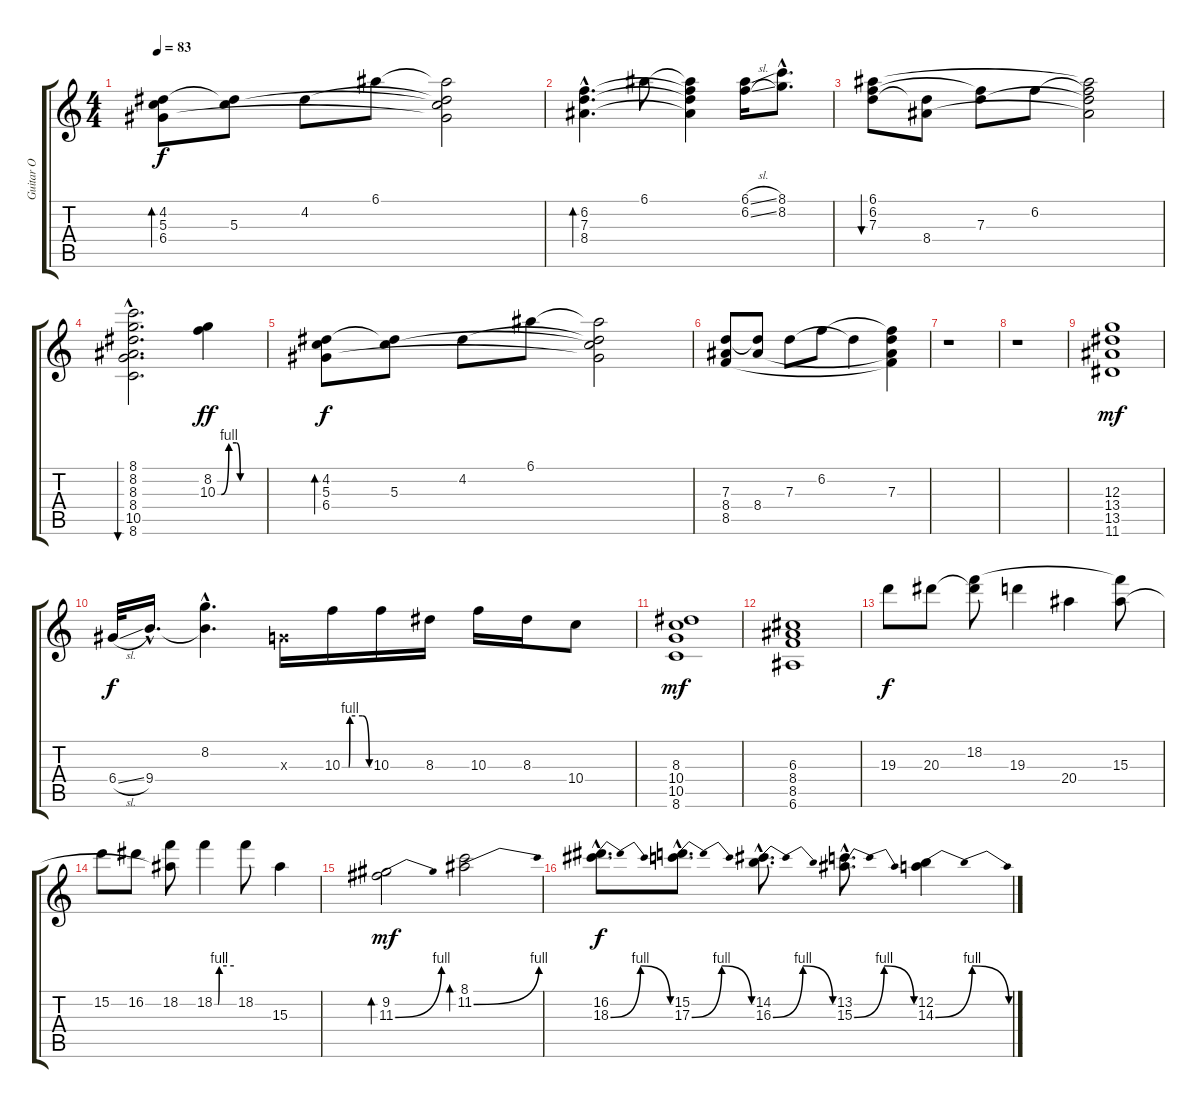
\track ("Guitar O" "Guitar O") {instrument acousticguitarsteel}
\staff {score tabs}
\tuning (E4 B3 G3 D3 A2 E2) {hide}
\ts (4 4)
\tempo 83
\clef g2
\ks c
(4.2 5.3 6.4).8{bd 60 dy f instrument electricguitarmuted} (4.2{t} 5.3).8 4.2.8 6.1.8 (6.1{t} 4.2{t} 5.3{t} 6.4{t}).2 |
(6.2{hac} 7.3{hac} 8.4{hac}).4{d bd 60} 6.1.8 (6.1{t} 6.2{t} 7.3{t} 8.4{t}).4 (6.1{sl} 6.2{sl}).16 (8.1{hac} 8.2{hac}).8{d} |
(6.1 6.2 7.3).8{bu 60} (7.3{t} 8.4).8 (6.2{t} 7.3).8 6.2.8 (6.1{t} 6.2{t} 7.3{t} 8.4{t}).2 |
(8.1{hac} 8.2{hac} 8.3{hac} 8.4{hac} 10.5{hac} 8.6{hac}).2{d bu 120} (8.2 10.3{be (custom 0 0 5 0 15 4 25 4 30 0 60 0)}).4{dy ff} |
(4.2 5.3 6.4).8{bd 60 dy f} (4.2{t} 5.3).8 4.2.8 6.1.8 (6.1{t} 4.2{t} 5.3{t} 6.4{t}).2 |
(7.3 8.4 8.5).8 (7.3{t} 8.4).8 7.3.8 6.2.8 7.3{t}.4 (6.2{t} 7.3 8.4{t} 8.5{t}).4 |
r.1 |
r.1 |
(12.3 13.4 13.5 11.6).1{dy mf volume 11 instrument electricguitarmuted} |
6.4{sl}.32{dy f} 9.4{hac}.16{d} (8.2{hac} 9.4{hac t}).4{d} 0.3{x}.16 10.3{be (custom 0 0 15 0 17 4 45 4 60 0)}.16 10.3.16 8.3.16 10.3.16 8.3.16 10.4.8 |
(8.3 10.4 10.5 8.6).1{dy mf} |
(6.3 8.4 8.5 6.6).1 |
19.3.8{dy f} 20.3.8 (18.2 20.3{t}).8 19.3.4 20.4.4 (18.2{t} 15.3).8 |
15.2.8 16.2.8 (18.2 15.3{t}).8 18.2{be (custom 0 0 5 0 11 0 15 4 60 4)}.4 18.2.8 15.3.4 |
(9.2 11.3{be (bend 0 0 60 4)}).2{bd 60 dy mf} (8.1 11.2{be (bend 0 0 60 4)}).2{bd 60} |
(16.2{hac} 18.3{be (bendrelease 0 0 15 4 55 4 60 0) hac}).8{d dy f volume 9 instrument electricguitarmuted} (15.2{hac} 17.3{be (bendrelease 0 0 15 4 55 4 60 0) hac}).8{d} (14.2{hac} 16.3{be (bendrelease 0 0 15 4 55 4 60 0) hac}).8{d} (13.2{hac} 15.3{be (bendrelease 0 0 15 4 55 4 60 0) hac}).8{d} (12.2 14.3{be (bendrelease 0 0 15 4 55 4 60 0)}).4
